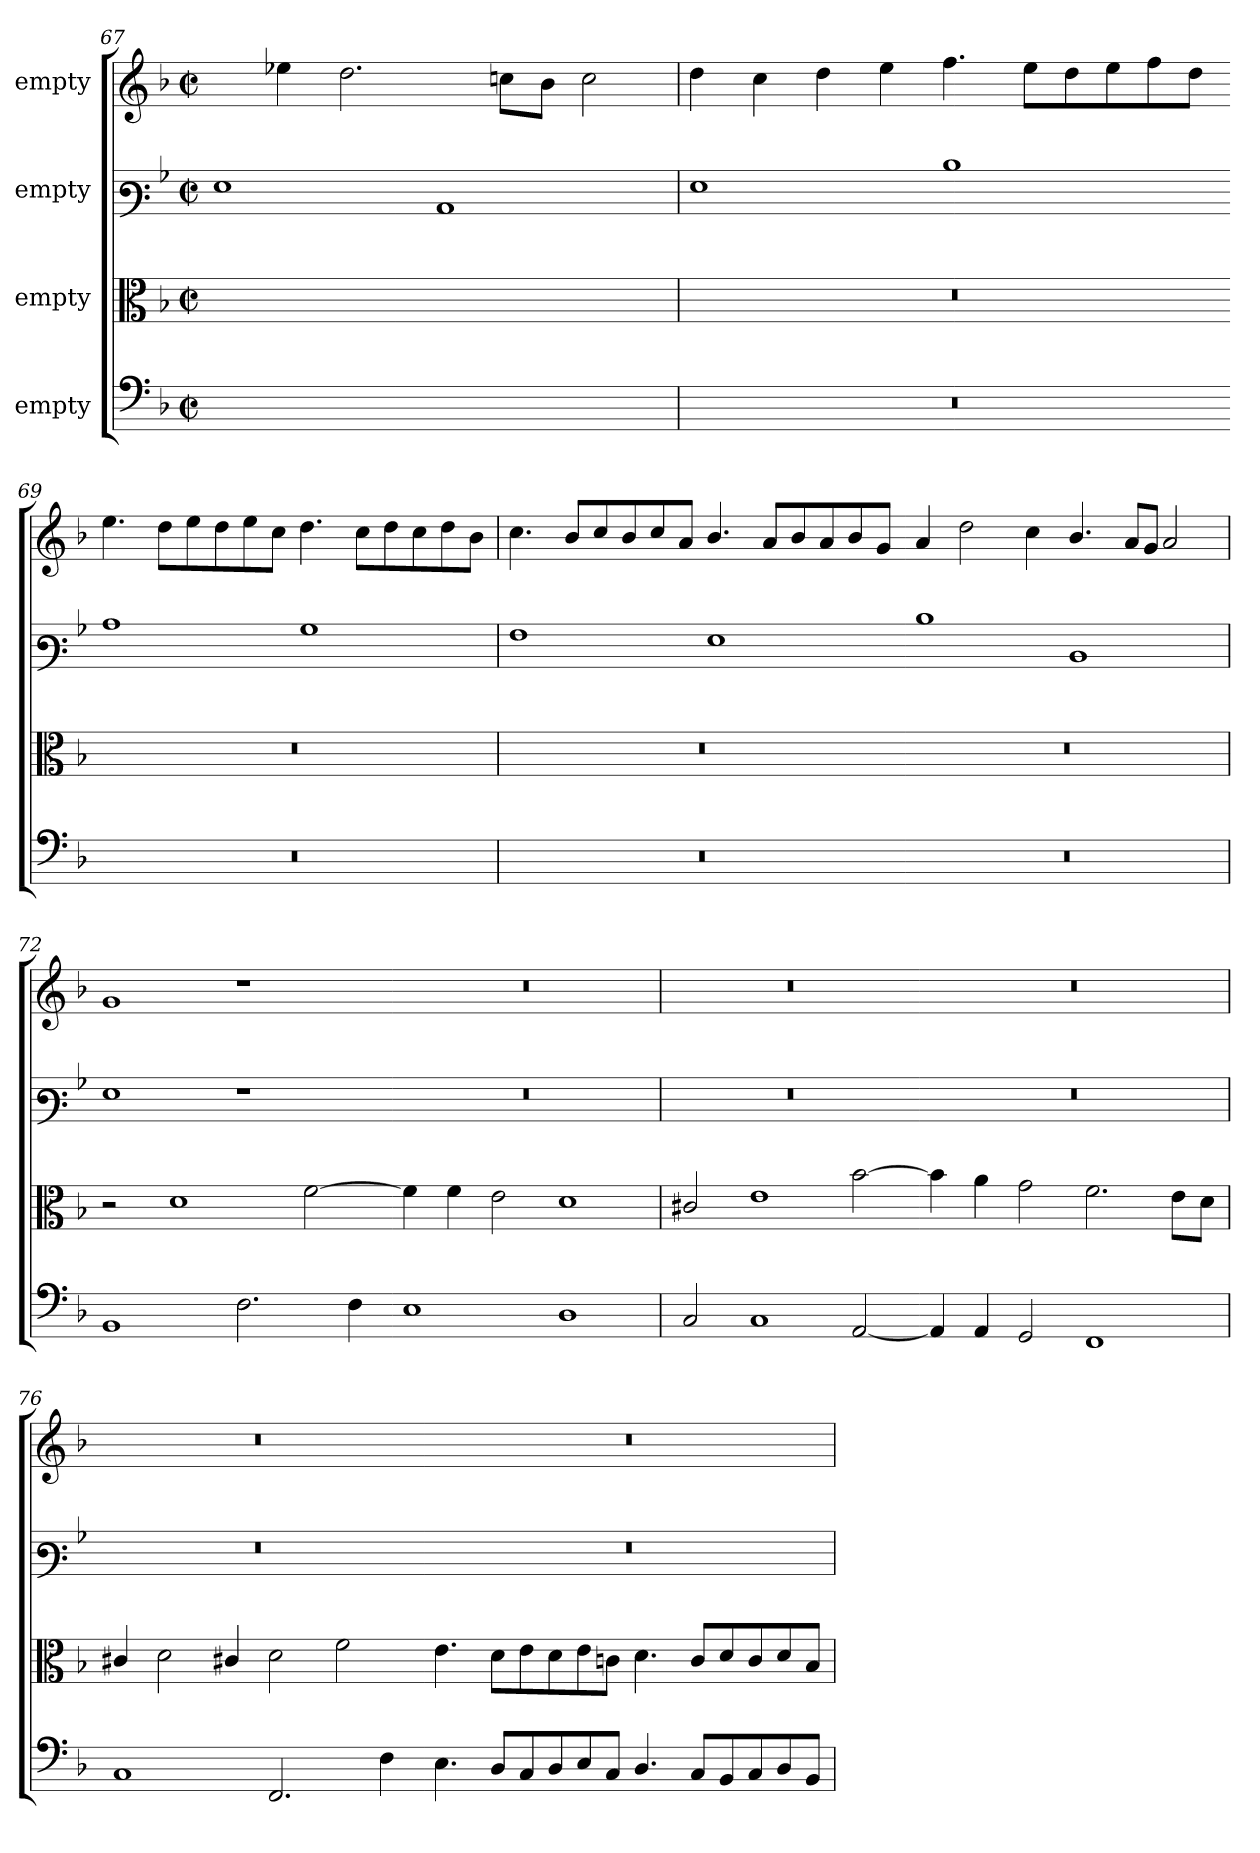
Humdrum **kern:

**kern	**kern	**kern	**kern
*part4	*part3	*part2	*part1
*staff4	*staff3	*staff2	*staff1
*I"empty	*I"empty	*I"empty	*I"empty
*clefF5	*clefC3	*clefF3	*clefG2
*k[b-]	*k[b-]	*k[b-]	*k[b-]
*M2/1	*M2/1	*M2/1	*M2/1
*met(c|)	*met(c|)	*met(c|)	*met(c|)
=67	=67	=67	=67
0ryy	0ryy	1G	4ryy
.	.	.	4ee-X\
.	.	.	2.dd\
.	.	1C	.
.	.	.	8ccn\L
.	.	.	8b-\J
.	.	.	2cc\
=68	=68	=68	=68
0r	0r	1G	4dd\
.	.	.	4cc\
.	.	.	4dd\
.	.	.	4ee\
.	.	1d	4.ff\
.	.	.	8ee\L
.	.	.	8dd\
.	.	.	8ee\
.	.	.	8ff\
.	.	.	8dd\J
=69-	=69-	=69-	=69-
0r	0r	1c	4.ee\
.	.	.	8dd\L
.	.	.	8ee\
.	.	.	8dd\
.	.	.	8ee\
.	.	.	8cc\J
.	.	1B-	4.dd\
.	.	.	8cc\L
.	.	.	8dd\
.	.	.	8cc\
.	.	.	8dd\
.	.	.	8b-\J
=70	=70	=70	=70
0r	0r	1A	4.cc\
.	.	.	8b-/L
.	.	.	8cc/
.	.	.	8b-/
.	.	.	8cc/
.	.	.	8a/J
.	.	1G	4.b-/
.	.	.	8a/L
.	.	.	8b-/
.	.	.	8a/
.	.	.	8b-/
.	.	.	8g/J
=71-	=71-	=71-	=71-
0r	0r	1d	4a/
.	.	.	2dd\
.	.	.	4cc\
.	.	1D	4.b-/
!	!	!	!LO:N:vis=8
.	.	.	16a/L
!	!	!	!LO:N:vis=8
.	.	.	16g/J
.	.	.	2a/
=72	=72	=72	=72
1GG	2r	1G	1g
.	1d	.	.
2.D\	.	1r	1r
.	[2f\	.	.
4D\	.	.	.
=73-	=73-	=73-	=73-
1C	4f\]	0r	0r
.	4f\	.	.
.	2e\	.	.
1BB-	1d	.	.
=74	=74	=74	=74
2AA/	2c#X/	0r	0r
1AA	1e	.	.
[2FF/	[2b-\	.	.
=75-	=75-	=75-	=75-
4FF/]	4b-\]	0r	0r
4FF/	4a\	.	.
2EE/	2g\	.	.
1DD	2.f\	.	.
.	8e\L	.	.
.	8d\J	.	.
=76	=76	=76	=76
1AA	4c#X/	0r	0r
.	2d\	.	.
.	4c#X/	.	.
2.DD/	2d\	.	.
.	2f\	.	.
4D\	.	.	.
=77-	=77-	=77-	=77-
4.C\	4.e\	0r	0r
8BB-/L	8d\L	.	.
8AA/	8e\	.	.
8BB-/	8d\	.	.
8C/	8e\	.	.
8AA/J	8cn\J	.	.
4.BB-/	4.d\	.	.
8AA/L	8c/L	.	.
8GG/	8d/	.	.
8AA/	8c/	.	.
8BB-/	8d/	.	.
8GG/J	8B-/J	.	.
=	=	=	=
*-	*-	*-	*-
